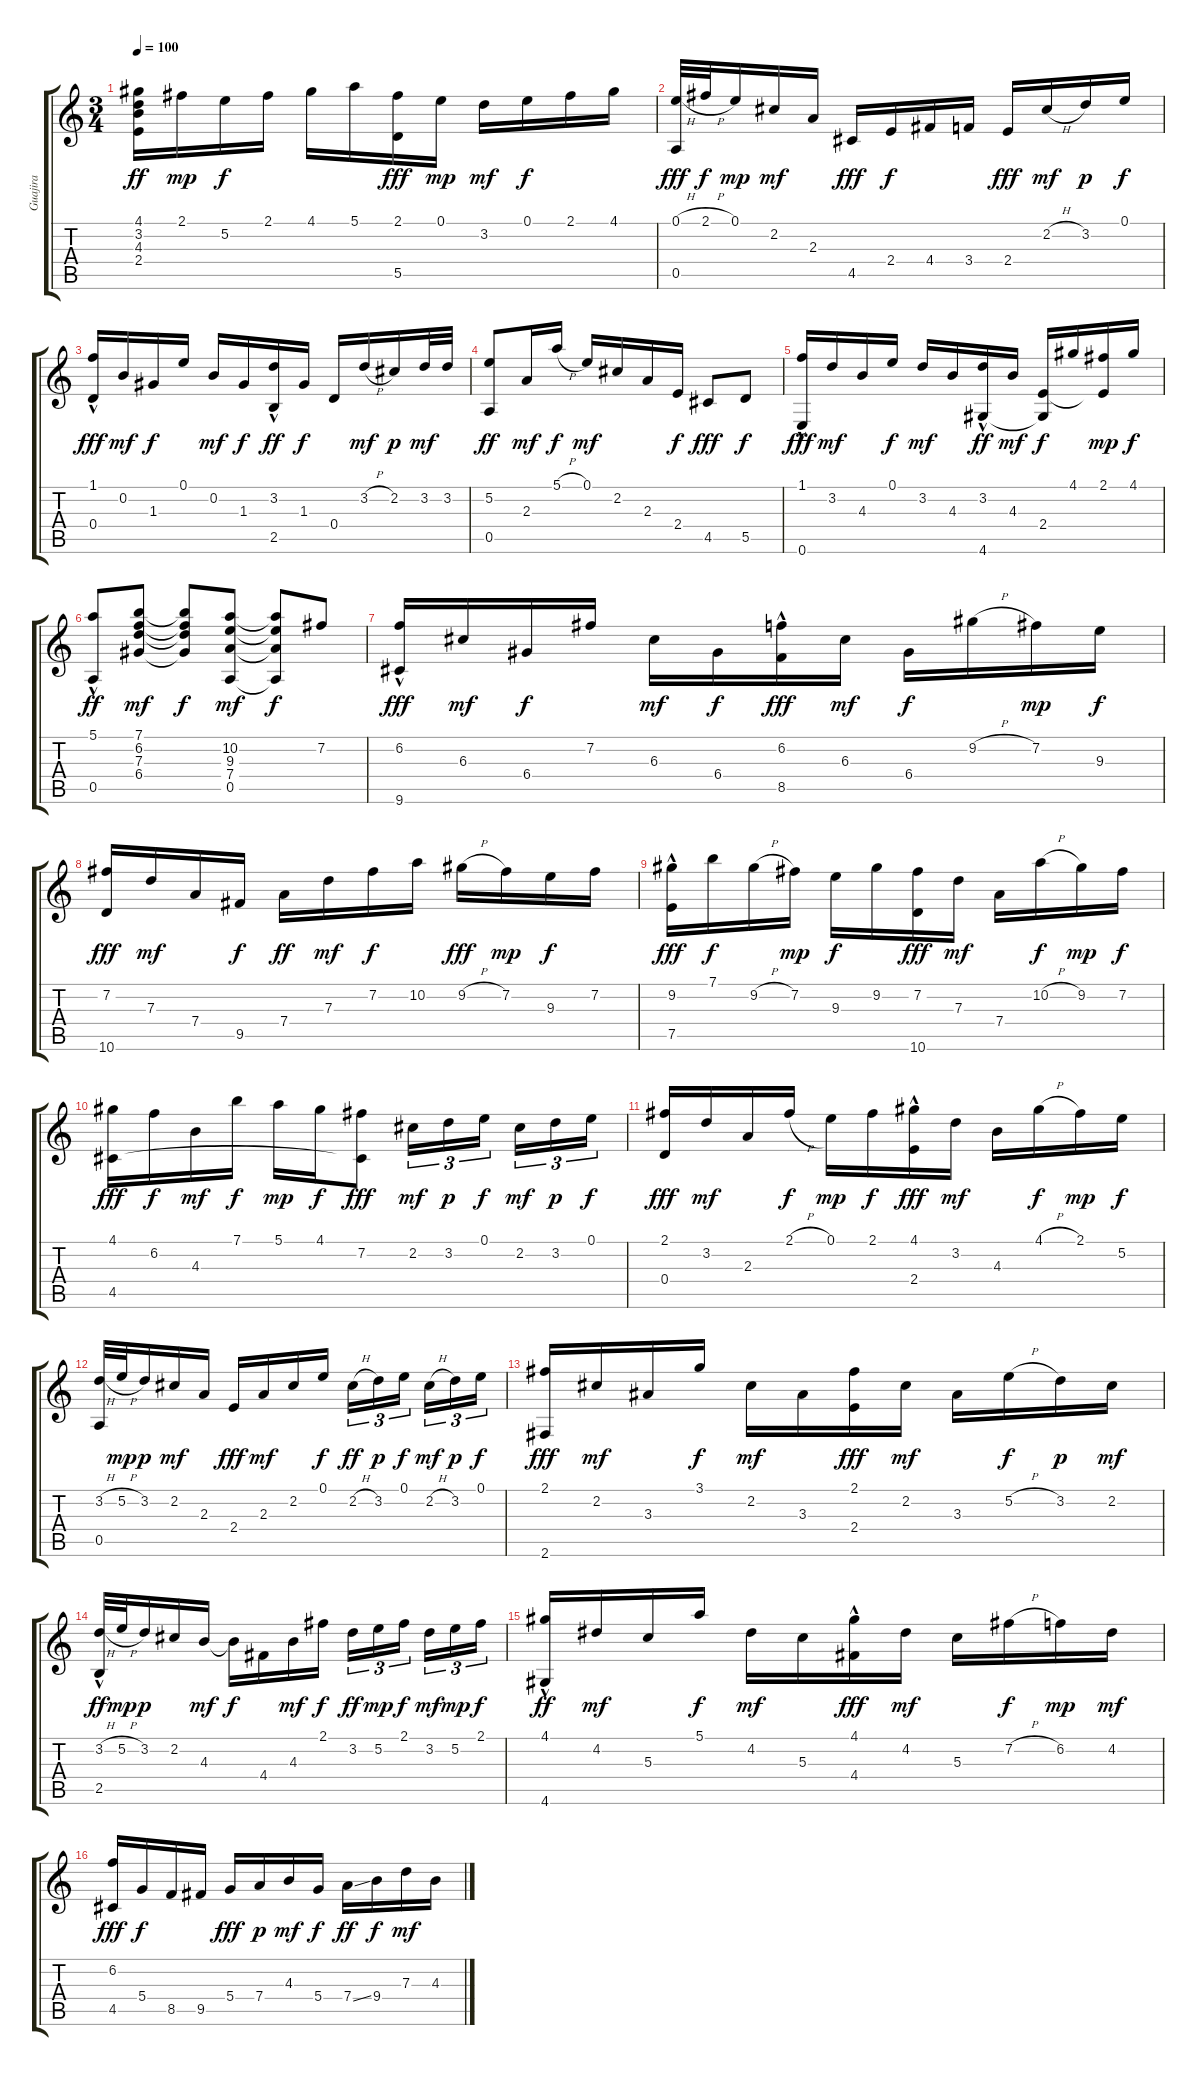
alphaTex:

\track ("Guajira" "Guajira") {instrument acousticguitarnylon}
\staff {score tabs}
\tuning (E4 B3 G3 D3 A2 E2) {hide}
\ts (3 4)
\tempo 100
\clef g2
\ks c
(4.1 3.2 4.3 2.4).16{dy ff} 2.1.16{dy mp} 5.2.16{dy f} 2.1.16 4.1.16 5.1.16 (2.1 5.5).16{dy fff} 0.1.16{dy mp} 3.2.16{dy mf} 0.1.16{dy f} 2.1.16 4.1.16 |
(0.1{h} 0.5).32{dy fff} 2.1{h}.32{dy f} 0.1.16{dy mp} 2.2.16{dy mf} 2.3.16 4.5.16{dy fff} 2.4.16{dy f} 4.4.16 3.4.16 2.4.16{dy fff} 2.2{h}.16{dy mf} 3.2.16{dy p} 0.1.16{dy f} |
(1.1 0.4{hac}).16{dy fff} 0.2.16{dy mf} 1.3.16{dy f} 0.1.16 0.2.16{dy mf} 1.3.16{dy f} (3.2 2.5{hac}).16{dy ff} 1.3.16{dy f} 0.4.16 3.2{h}.16{dy mf} 2.2.16{dy p} 3.2.32{dy mf} 3.2.32 |
(5.2 0.5).8{dy ff} 2.3.16{dy mf} 5.1{h}.16{dy f} 0.1.16{dy mf} 2.2.16 2.3.16 2.4.16{dy f} 4.5.8{dy fff} 5.5.8{dy f} |
(1.1 0.6{hac}).16{dy fff} 3.2.16{dy mf} 4.3.16 0.1.16{dy f} 3.2.16{dy mf} 4.3.16 (3.2 4.6{hac}).16{dy ff} 4.3.16{dy mf} (2.4 4.6{t}).16{dy f} 4.1.16 (2.1 2.4{t}).16{dy mp} 4.1.16{dy f} |
(5.1 0.5{hac}).8{dy ff} (7.1 6.2 7.3 6.4).8{dy mf} (7.1{t} 6.2{t} 7.3{t} 6.4{t}).8{dy f} (10.2 9.3 7.4 0.5).8{dy mf} (10.2{t} 9.3{t} 7.4{t} 0.5{t}).8{dy f} 7.2.8 |
(6.2 9.6{hac}).16{dy fff} 6.3.16{dy mf} 6.4.16{dy f} 7.2.16 6.3.16{dy mf} 6.4.16{dy f} (6.2 8.5{hac}).16{dy fff} 6.3.16{dy mf} 6.4.16{dy f} 9.2{h}.16 7.2.16{dy mp} 9.3.16{dy f} |
(7.2 10.6).16{dy fff} 7.3.16{dy mf} 7.4.16 9.5.16{dy f} 7.4.16{dy ff} 7.3.16{dy mf} 7.2.16{dy f} 10.2.16 9.2{h}.16{dy fff} 7.2.16{dy mp} 9.3.16{dy f} 7.2.16 |
(9.2 7.5{hac}).16{dy fff} 7.1.16{dy f} 9.2{h}.16 7.2.16{dy mp} 9.3.16{dy f} 9.2.16 (7.2 10.6).16{dy fff} 7.3.16{dy mf} 7.4.16 10.2{h}.16{dy f} 9.2.16{dy mp} 7.2.16{dy f} |
(4.1 4.5).16{dy fff} 6.2.16{dy f} 4.3.16{dy mf} 7.1.16{dy f} 5.1.16{dy mp} 4.1.16{dy f} (7.2 4.5{t}).8{dy fff} 2.2.16{tu (3 2) dy mf} 3.2.16{tu (3 2) dy p} 0.1.16{tu (3 2) dy f} 2.2.16{tu (3 2) dy mf} 3.2.16{tu (3 2) dy p} 0.1.16{tu (3 2) dy f} |
(2.1 0.4).16{dy fff} 3.2.16{dy mf} 2.3.16 2.1{h}.16{dy f} 0.1.16{dy mp} 2.1.16{dy f} (4.1 2.4{hac}).16{dy fff} 3.2.16{dy mf} 4.3.16 4.1{h}.16{dy f} 2.1.16{dy mp} 5.2.16{dy f} |
(3.2{h} 0.5).32 5.2{h}.32{dy mp} 3.2.16{dy p} 2.2.16{dy mf} 2.3.16 2.4.16{dy fff} 2.3.16{dy mf} 2.2.16 0.1.16{dy f} 2.2{h}.16{tu (3 2) dy ff} 3.2.16{tu (3 2) dy p} 0.1.16{tu (3 2) dy f} 2.2{h}.16{tu (3 2) dy mf} 3.2.16{tu (3 2) dy p} 0.1.16{tu (3 2) dy f} |
(2.1 2.6).16{dy fff} 2.2.16{dy mf} 3.3.16 3.1.16{dy f} 2.2.16{dy mf} 3.3.16 (2.1 2.4).16{dy fff} 2.2.16{dy mf} 3.3.16 5.2{h}.16{dy f} 3.2.16{dy p} 2.2.16{dy mf} |
(3.2{h} 2.5{hac}).32{dy ff} 5.2{h}.32{dy mp} 3.2.16{dy p} 2.2.16 4.3.16{dy mf} 4.3{t}.16{dy f} 4.4.16 4.3.16{dy mf} 2.1.16{dy f} 3.2.16{tu (3 2) dy ff} 5.2.16{tu (3 2) dy mp} 2.1.16{tu (3 2) dy f} 3.2.16{tu (3 2) dy mf} 5.2.16{tu (3 2) dy mp} 2.1.16{tu (3 2) dy f} |
(4.1 4.6{hac}).16{dy ff} 4.2.16{dy mf} 5.3.16 5.1.16{dy f} 4.2.16{dy mf} 5.3.16 (4.1 4.4{hac}).16{dy fff} 4.2.16{dy mf} 5.3.16 7.2{h}.16{dy f} 6.2.16{dy mp} 4.2.16{dy mf} |
(6.2 4.5).16{dy fff} 5.4.16{dy f} 8.5.16 9.5.16 5.4.16{dy fff} 7.4.16{dy p} 4.3.16{dy mf} 5.4.16{dy f} 7.4{ss}.16{dy ff} 9.4.16{dy f} 7.3.16{dy mf} 4.3.16
